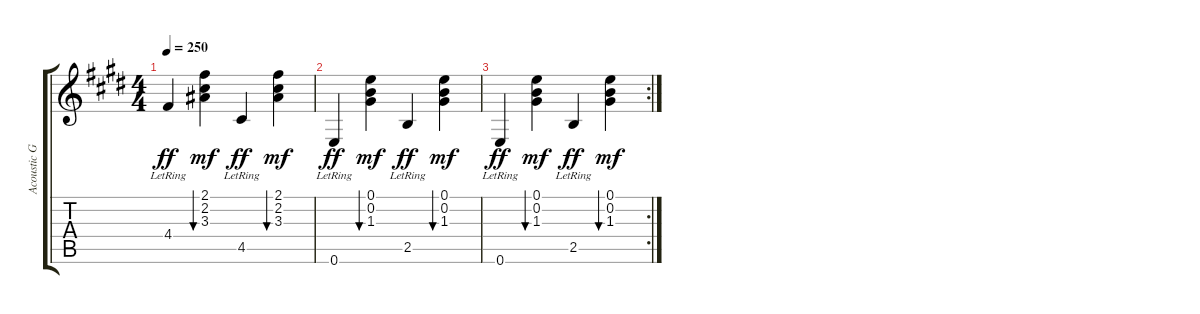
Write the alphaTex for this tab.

\track ("Acoustic Guitar" "Acoustic G") {instrument acousticguitarsteel}
\staff {score tabs}
\tuning (E4 B3 G3 D3 A2 E2) {hide}
\ts (4 4)
\tempo 250
\clef g2
\ks e
4.4{lr}.4{dy ff} (2.1 2.2 3.3).4{bu 60 dy mf} 4.5{lr}.4{dy ff} (2.1 2.2 3.3).4{bu 60 dy mf} |
0.6{lr}.4{dy ff} (0.1 0.2 1.3).4{bu 60 dy mf} 2.5{lr}.4{dy ff} (0.1 0.2 1.3).4{bu 60 dy mf} |
\rc 2
0.6{lr}.4{dy ff} (0.1 0.2 1.3).4{bu 60 dy mf} 2.5{lr}.4{dy ff} (0.1 0.2 1.3).4{bu 60 dy mf}
